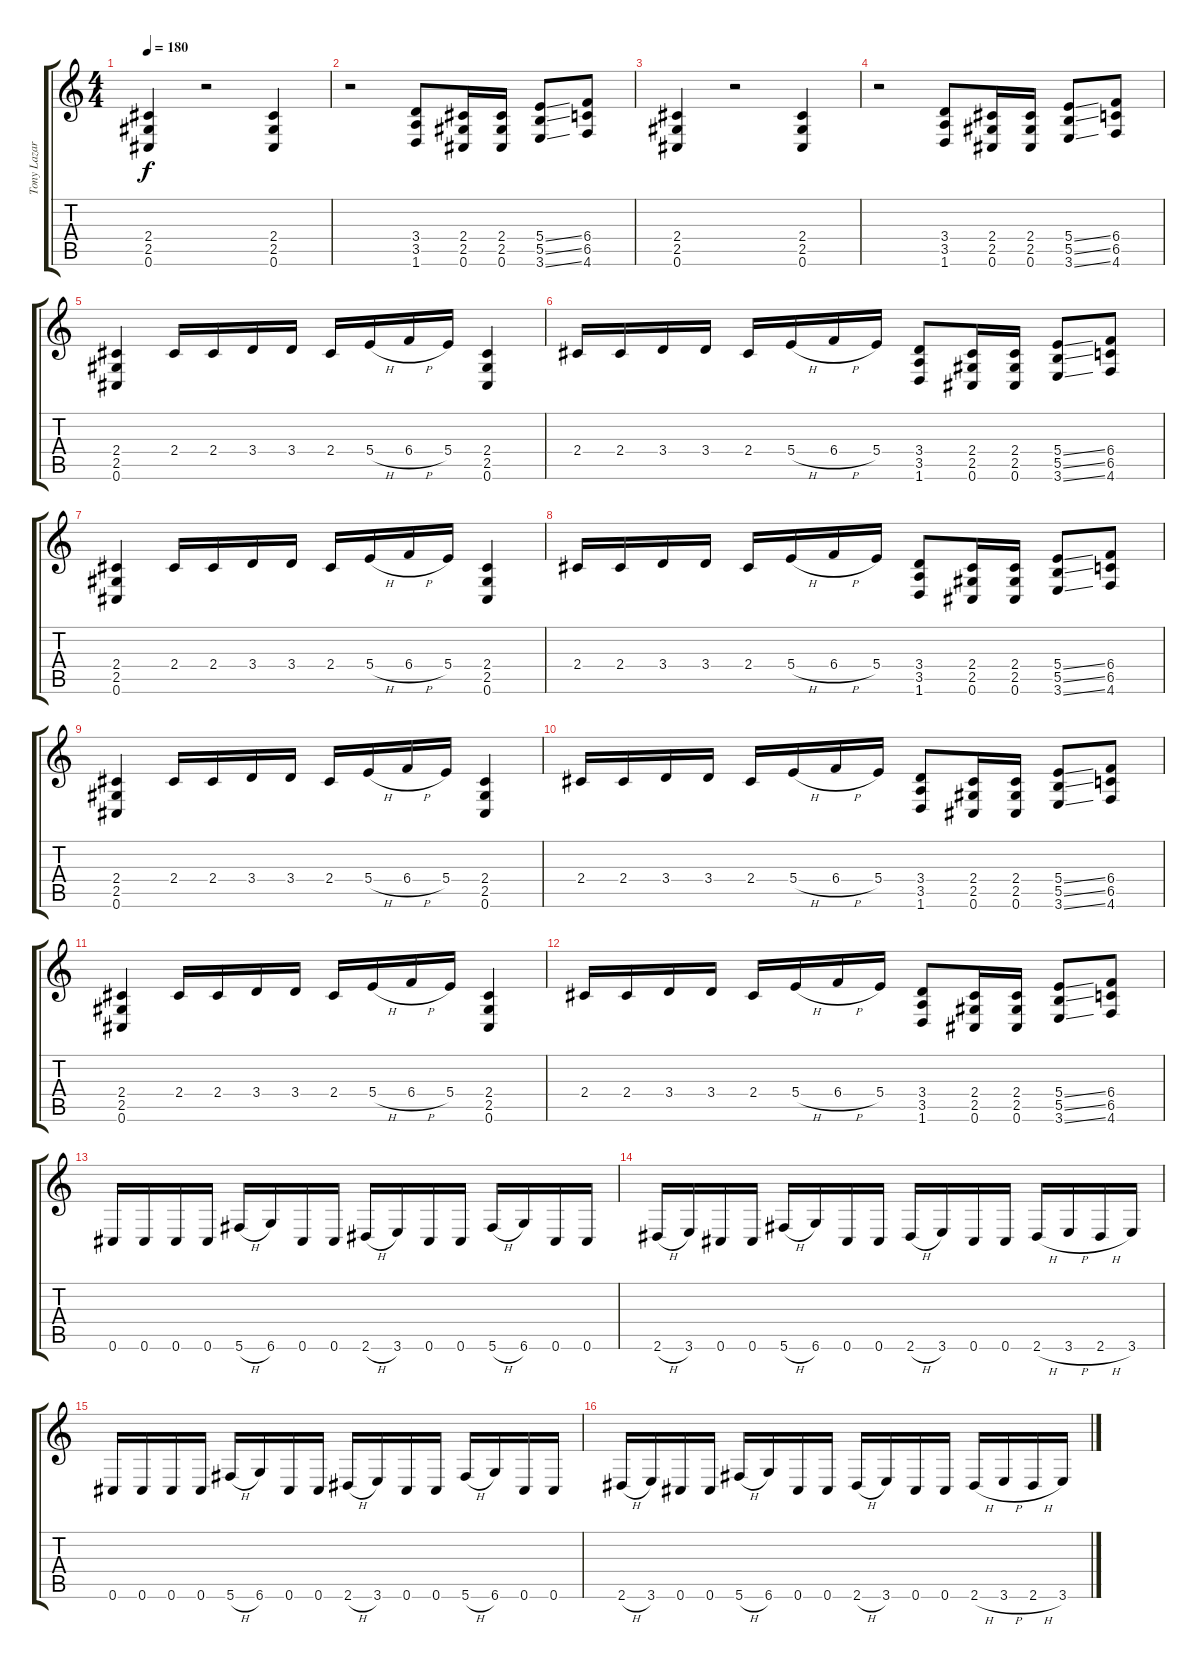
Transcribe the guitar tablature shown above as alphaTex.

\track ("Tony Lazaro - Rhythm" "Tony Lazar") {instrument distortionguitar}
\staff {score tabs}
\tuning (Db4 Ab3 E3 B2 Gb2 Db2) {hide}
\ts (4 4)
\tempo 180
\clef g2
\ks c
(2.4 2.5 0.6).4{dy f instrument distortionguitar} r.2 (2.4 2.5 0.6).4 |
r.2 (3.4 3.5 1.6).8 (2.4 2.5 0.6).16 (2.4 2.5 0.6).16 (5.4{ss} 5.5{ss} 3.6{ss}).8 (6.4 6.5 4.6).8 |
(2.4 2.5 0.6).4 r.2 (2.4 2.5 0.6).4 |
r.2 (3.4 3.5 1.6).8 (2.4 2.5 0.6).16 (2.4 2.5 0.6).16 (5.4{ss} 5.5{ss} 3.6{ss}).8 (6.4 6.5 4.6).8 |
(2.4 2.5 0.6).4 2.4.16 2.4.16 3.4.16 3.4.16 2.4.16 5.4{h}.16 6.4{h}.16 5.4.16 (2.4 2.5 0.6).4 |
2.4.16 2.4.16 3.4.16 3.4.16 2.4.16 5.4{h}.16 6.4{h}.16 5.4.16 (3.4 3.5 1.6).8 (2.4 2.5 0.6).16 (2.4 2.5 0.6).16 (5.4{ss} 5.5{ss} 3.6{ss}).8 (6.4 6.5 4.6).8 |
(2.4 2.5 0.6).4 2.4.16 2.4.16 3.4.16 3.4.16 2.4.16 5.4{h}.16 6.4{h}.16 5.4.16 (2.4 2.5 0.6).4 |
2.4.16 2.4.16 3.4.16 3.4.16 2.4.16 5.4{h}.16 6.4{h}.16 5.4.16 (3.4 3.5 1.6).8 (2.4 2.5 0.6).16 (2.4 2.5 0.6).16 (5.4{ss} 5.5{ss} 3.6{ss}).8 (6.4 6.5 4.6).8 |
(2.4 2.5 0.6).4 2.4.16 2.4.16 3.4.16 3.4.16 2.4.16 5.4{h}.16 6.4{h}.16 5.4.16 (2.4 2.5 0.6).4 |
2.4.16 2.4.16 3.4.16 3.4.16 2.4.16 5.4{h}.16 6.4{h}.16 5.4.16 (3.4 3.5 1.6).8 (2.4 2.5 0.6).16 (2.4 2.5 0.6).16 (5.4{ss} 5.5{ss} 3.6{ss}).8 (6.4 6.5 4.6).8 |
(2.4 2.5 0.6).4 2.4.16 2.4.16 3.4.16 3.4.16 2.4.16 5.4{h}.16 6.4{h}.16 5.4.16 (2.4 2.5 0.6).4 |
2.4.16 2.4.16 3.4.16 3.4.16 2.4.16 5.4{h}.16 6.4{h}.16 5.4.16 (3.4 3.5 1.6).8 (2.4 2.5 0.6).16 (2.4 2.5 0.6).16 (5.4{ss} 5.5{ss} 3.6{ss}).8 (6.4 6.5 4.6).8 |
0.6.16 0.6.16 0.6.16 0.6.16 5.6{h}.16 6.6.16 0.6.16 0.6.16 2.6{h}.16 3.6.16 0.6.16 0.6.16 5.6{h}.16 6.6.16 0.6.16 0.6.16 |
2.6{h}.16 3.6.16 0.6.16 0.6.16 5.6{h}.16 6.6.16 0.6.16 0.6.16 2.6{h}.16 3.6.16 0.6.16 0.6.16 2.6{h}.16 3.6{h}.16 2.6{h}.16 3.6.16 |
0.6.16 0.6.16 0.6.16 0.6.16 5.6{h}.16 6.6.16 0.6.16 0.6.16 2.6{h}.16 3.6.16 0.6.16 0.6.16 5.6{h}.16 6.6.16 0.6.16 0.6.16 |
2.6{h}.16 3.6.16 0.6.16 0.6.16 5.6{h}.16 6.6.16 0.6.16 0.6.16 2.6{h}.16 3.6.16 0.6.16 0.6.16 2.6{h}.16 3.6{h}.16 2.6{h}.16 3.6.16
